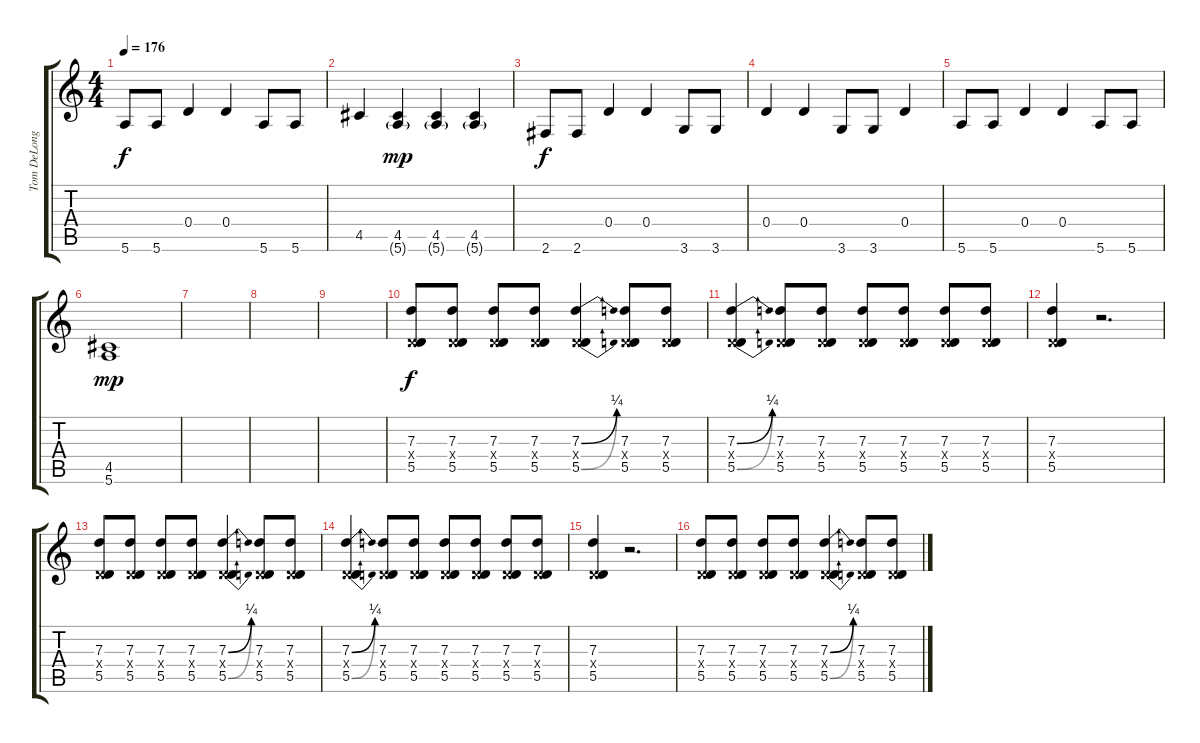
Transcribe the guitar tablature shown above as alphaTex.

\track ("Tom DeLonge - Guitar" "Tom DeLong") {instrument distortionguitar}
\staff {score tabs}
\tuning (E4 B3 G3 D3 A2 E2) {hide}
\ts (4 4)
\tempo 176
\clef g2
\ks c
5.6.8{dy f} 5.6.8 0.4.4 0.4.4 5.6.8 5.6.8 |
4.5.4 (4.5 5.6{g}).4{dy mp} (4.5 5.6{g}).4 (4.5 5.6{g}).4 |
2.6.8{dy f} 2.6.8 0.4.4 0.4.4 3.6.8 3.6.8 |
0.4.4 0.4.4 3.6.8 3.6.8 0.4.4 |
5.6.8 5.6.8 0.4.4 0.4.4 5.6.8 5.6.8 |
(4.5 5.6).1{dy mp} |
|
|
|
(7.3 0.4{x} 5.5).8{dy f balance 16} (7.3 0.4{x} 5.5).8 (7.3 0.4{x} 5.5).8 (7.3 0.4{x} 5.5).8 (7.3{be (bend 0 0 60 1)} 0.4{x} 5.5{be (bend 0 0 60 1)}).4 (7.3 0.4{x} 5.5).8 (7.3 0.4{x} 5.5).8 |
(7.3{be (bend 0 0 60 1)} 0.4{x} 5.5{be (bend 0 0 60 1)}).4 (7.3 0.4{x} 5.5).8 (7.3 0.4{x} 5.5).8 (7.3 0.4{x} 5.5).8 (7.3 0.4{x} 5.5).8 (7.3 0.4{x} 5.5).8 (7.3 0.4{x} 5.5).8 |
(7.3 0.4{x} 5.5).4 r.2{d} |
(7.3 0.4{x} 5.5).8{balance 16} (7.3 0.4{x} 5.5).8 (7.3 0.4{x} 5.5).8 (7.3 0.4{x} 5.5).8 (7.3{be (bend 0 0 60 1)} 0.4{x} 5.5{be (bend 0 0 60 1)}).4 (7.3 0.4{x} 5.5).8 (7.3 0.4{x} 5.5).8 |
(7.3{be (bend 0 0 60 1)} 0.4{x} 5.5{be (bend 0 0 60 1)}).4 (7.3 0.4{x} 5.5).8 (7.3 0.4{x} 5.5).8 (7.3 0.4{x} 5.5).8 (7.3 0.4{x} 5.5).8 (7.3 0.4{x} 5.5).8 (7.3 0.4{x} 5.5).8 |
(7.3 0.4{x} 5.5).4 r.2{d} |
(7.3 0.4{x} 5.5).8{balance 8} (7.3 0.4{x} 5.5).8 (7.3 0.4{x} 5.5).8 (7.3 0.4{x} 5.5).8 (7.3{be (bend 0 0 60 1)} 0.4{x} 5.5{be (bend 0 0 60 1)}).4 (7.3 0.4{x} 5.5).8 (7.3 0.4{x} 5.5).8
